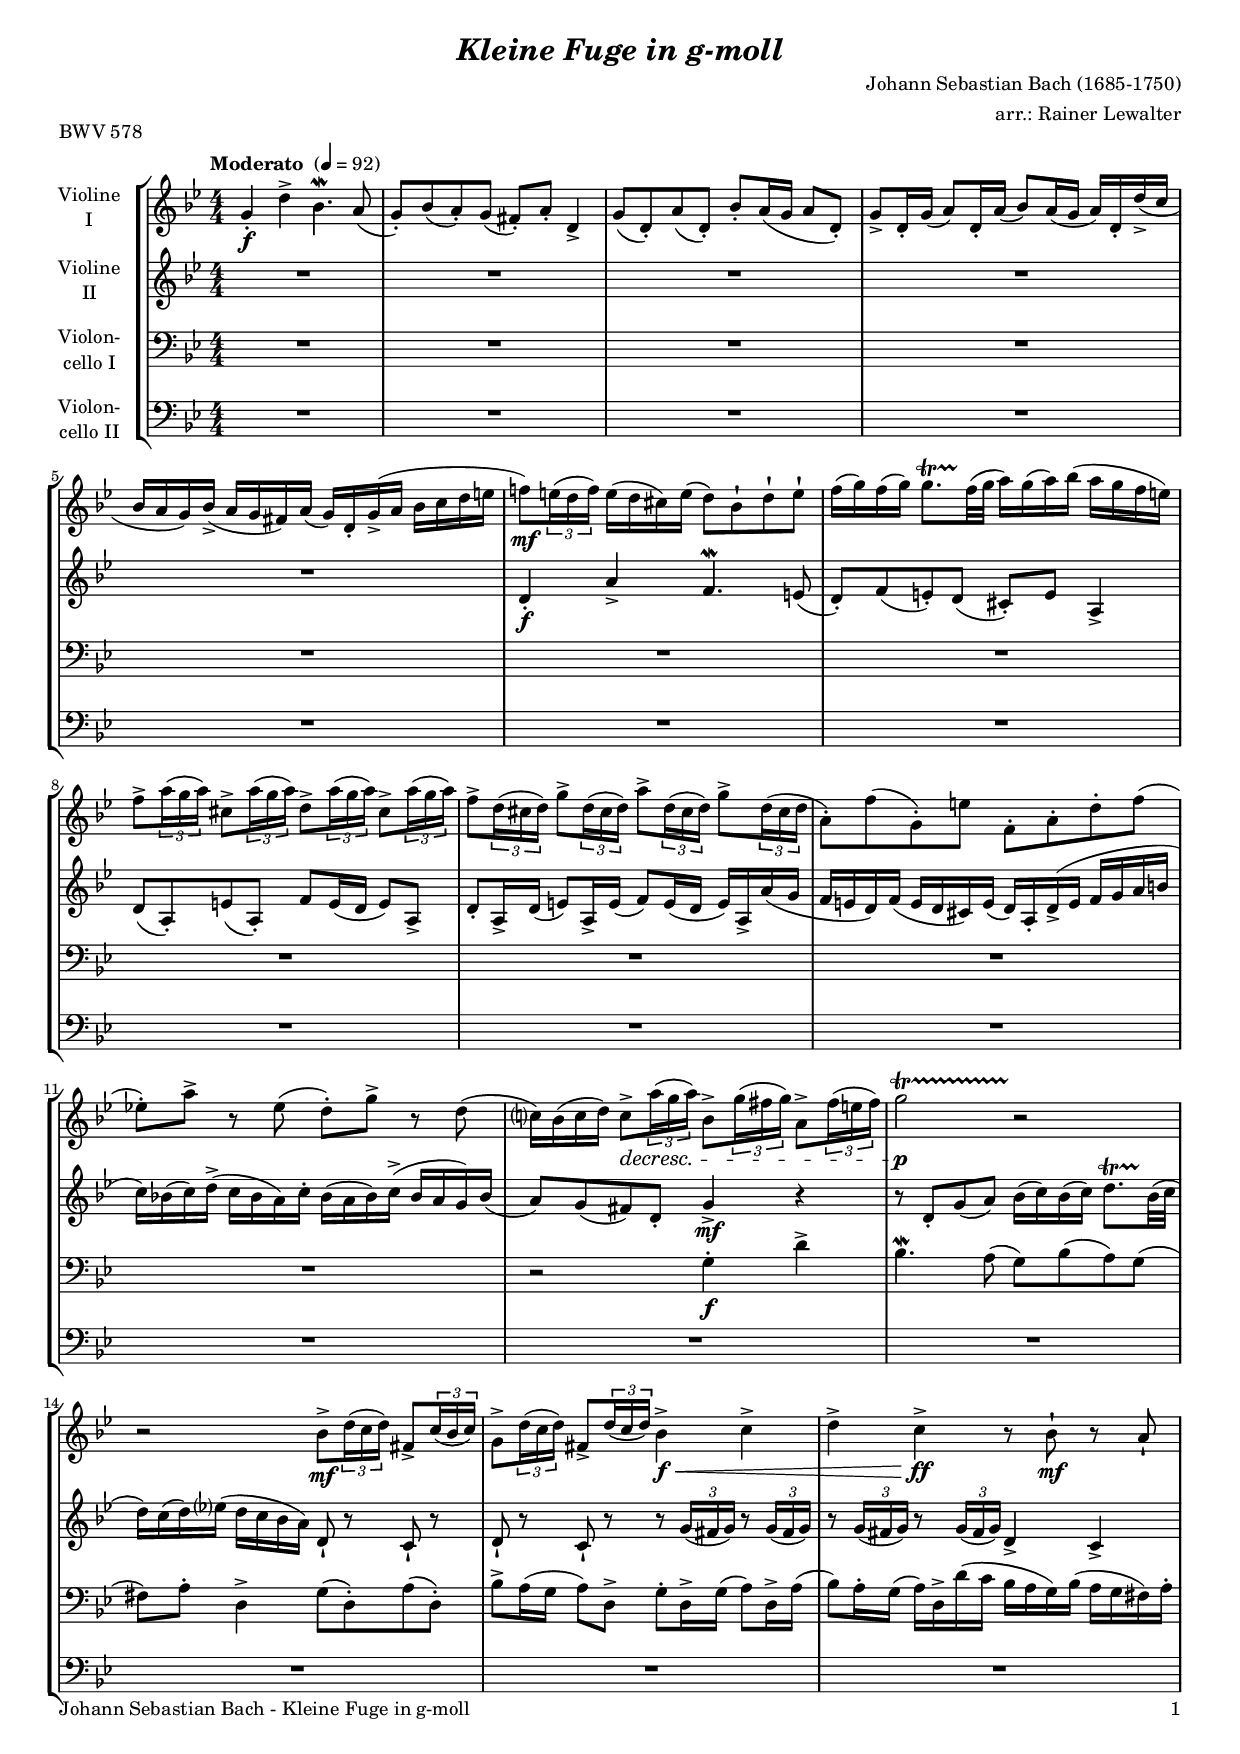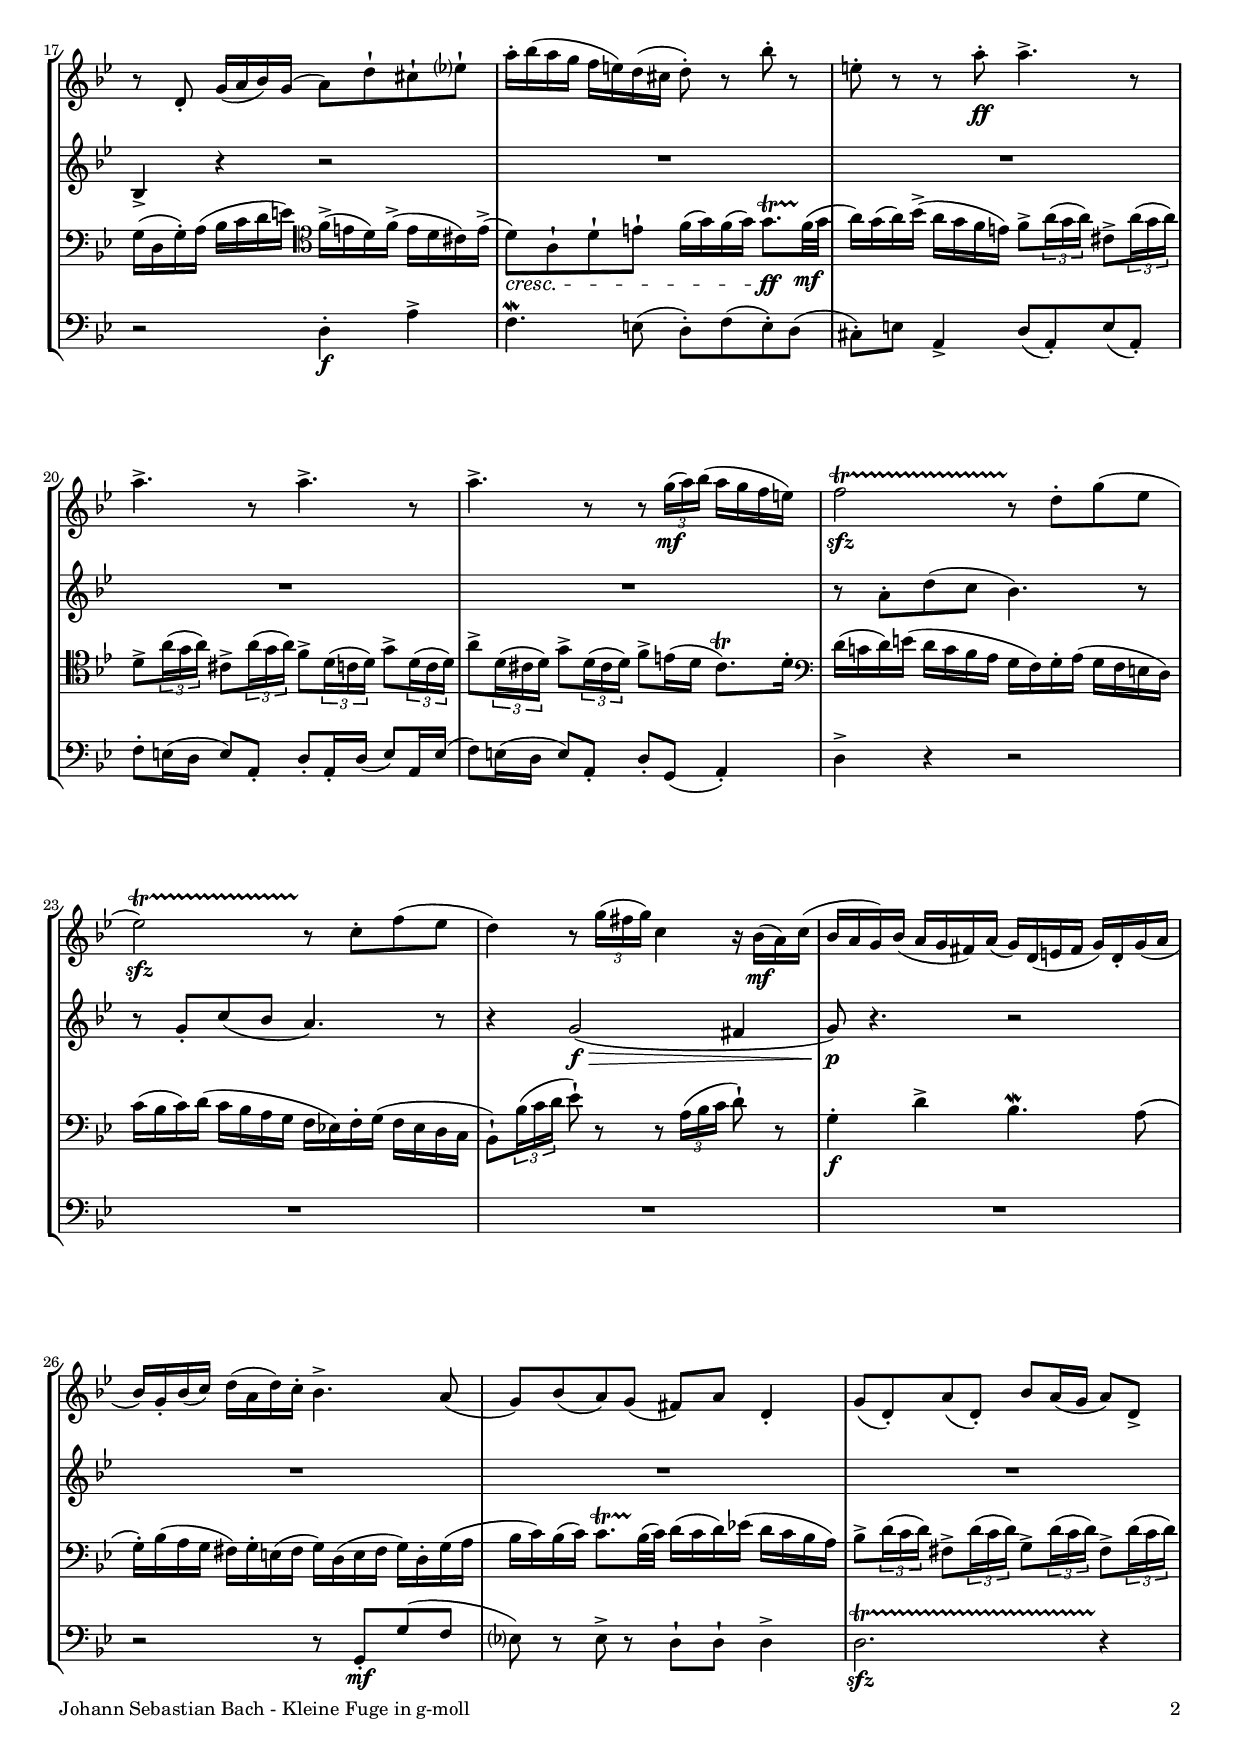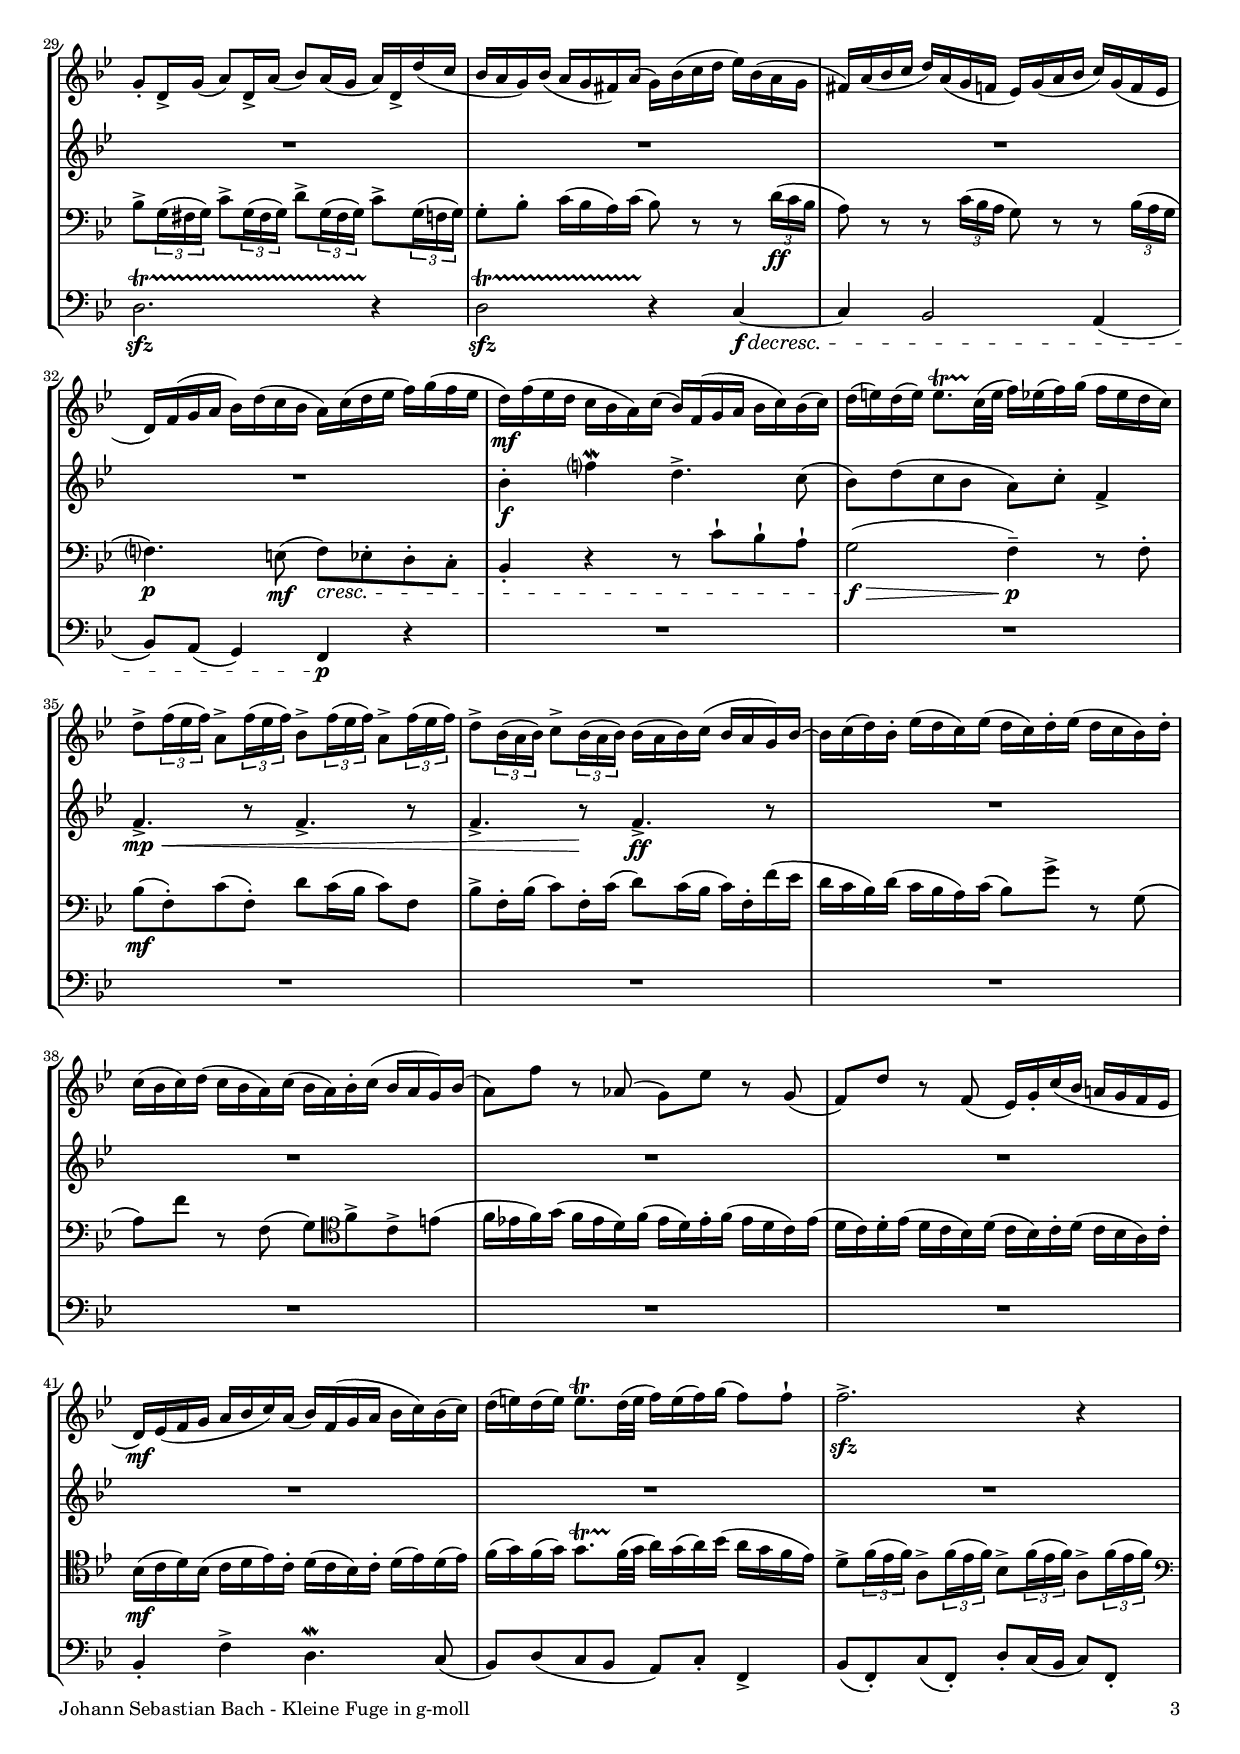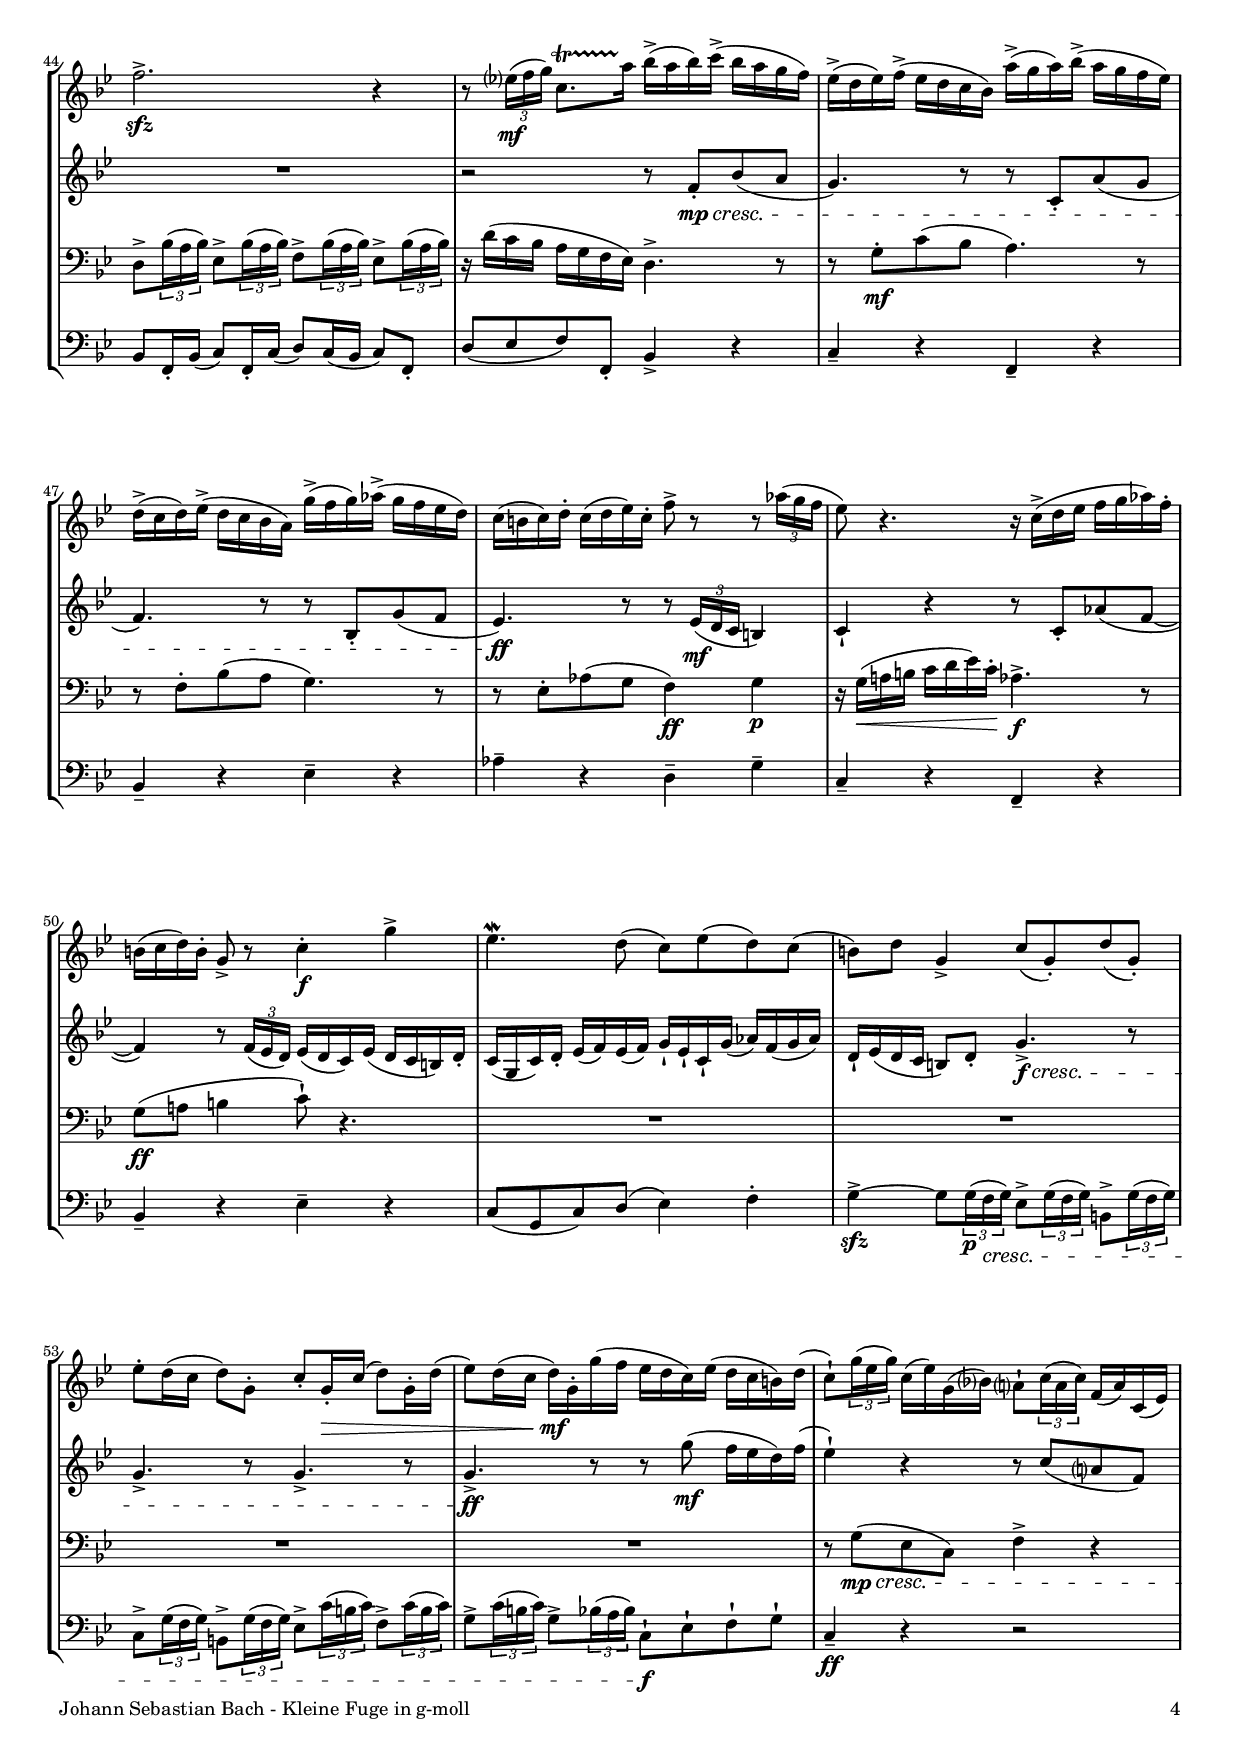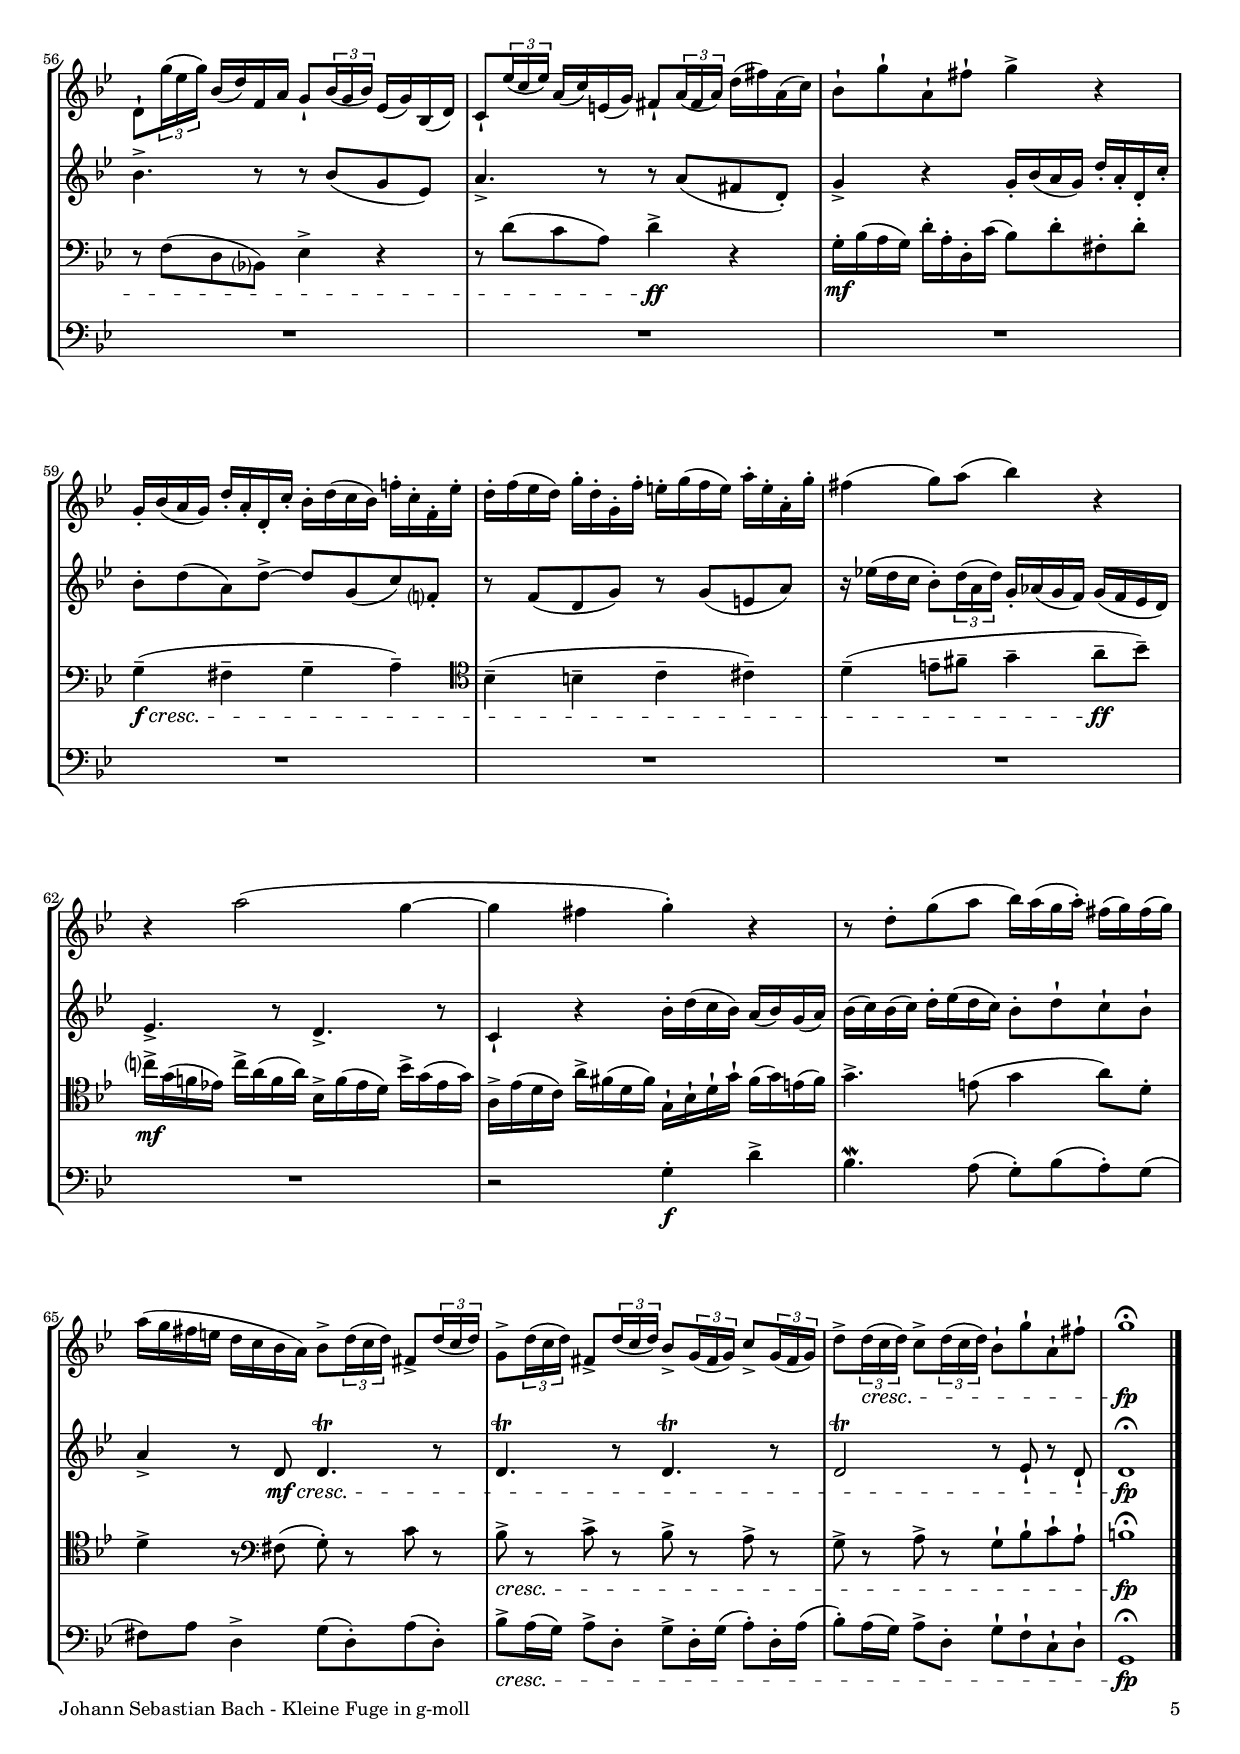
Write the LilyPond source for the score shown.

\version "2.20.2"
\include "deutsch.ly"

#(set-global-staff-size 16.5)

\header {
  title     = \markup \bold \italic "Kleine Fuge in g-moll"
  composer  = "Johann Sebastian Bach (1685-1750)"
  arranger  = "arr.: Rainer Lewalter"
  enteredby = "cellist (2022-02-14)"
  piece     = "BWV 578"
}

voiceconsts = {
  \key a \minor
  \time 4/4
  \clef "treble"
  \numericTimeSignature
  \compressEmptyMeasures
  % Set default beaming for all staves
%  \set Timing.beamExceptions = #'()
%  \set Timing.baseMoment     = #(ly:make-moment 1 4)
%  \set Timing.beatStructure  = #'(1 1 1)
  \tempo "Moderato " 4=92
}

mivl = "violin"
miba = "cello"

boxa = { \bar "||" \mark \markup \box \italic "A" }
boxb = { \bar "||" \mark \markup \box \italic "B" }

pori = \mark \markup \box \italic "poco rit."
rit  = \mark \markup \box \italic "rit."

va = \relative c'' {
  \voiceconsts

  a4-.\f e'-> c4.\mordent h8(
  a)-. c( h)-. a( gis)-. h-. e,4->
  a8( e)-. h'( e,)-. c'-. h16( a h8 e,)-.

  a-> e16-. a( h8) e,16-. h'( c8) h16( a h) e,-. e'(-> d
  c h a) c(-> h a gis) h( a) e-. a(-> h c d e fis

  g!8)\mf \tuplet 3/2 8 { fis16( e g) } fis( e dis) fis( e8) c-! e-! fis-!
  g16( a) g( a) a8.\startTrillSpan g32(\stopTrillSpan a h16) a( h) c( h a g fis)

  g8-> \tuplet 3/2 8 { h16( a h) } dis,8-> \tuplet 3/2 8 { h'16( a h) } e,8-> \tuplet 3/2 8 { h'16( a h) } dis,8-> \tuplet 3/2 8 { h'16( a h) }
  g8-> \tuplet 3/2 8 { e16( dis e) } a8-> \tuplet 3/2 8 { e16( dis e) } h'8-> \tuplet 3/2 8 { e,16( dis e) } a8-> \tuplet 3/2 8 { e16( dis e }

  h8)-. g'( a,)-. fis' g,-. h-. e-. g(
  f!)-. h-> r f( e)-. a-> r e(
  d?16) c( d e) d8->\decresc \tuplet 3/2 8 { h'16( a h) } c,8-> \tuplet 3/2 8 { a'16( gis a) } h,8-> \tuplet 3/2 8 { gis'16( fis gis) }

  a2\p\startTrillSpan r\stopTrillSpan
  r c,8->\mf \tuplet 3/2 8 { e16( d e) } gis,8-> \tuplet 3/2 8 { d'16( c d) }
  a8-> \tuplet 3/2 8 { e'16( d e) } gis,8-> \tuplet 3/2 8 { e'16( d e) } c4->\f\< d->

  e-> d->\!\ff r8 c-!\mf r h-!
  r e,-. a16( h c) a( h8) e-! dis-! f?-!
  h16-. c( h a g fis) e( dis e8)-. r c'-. r

  fis,-. r r h-.\ff h4.-> r8
  h4.-> r8 h4.-> r8
  h4.-> r8 r \tuplet 3/2 8 { a16(\mf h) c( } h a g fis)

  g2\sfz\startTrillSpan r8\stopTrillSpan e-. a( f
  f2)\sfz\startTrillSpan r8\stopTrillSpan d-. g( f
  e4) r8 \tuplet 3/2 8 { a16( gis a) } d,4 r16 c(\mf h) d(

  c h a) c( h a gis) h( a) e( fis gis a) e-. a( h
  c) a-. c( d) e( h e) d-. c4.-> h8(

  a) c( h) a( gis) h e,4-.
  a8( e)-. h'( e,)-. c' h16( a h8) e,->
  a-. e16-> a( h8) e,16-> h'( c8) h16( a h) e,-> e'( d

  c h a) c( h a gis) h( a) c( d e f) c( h a
  gis) h( c d e) h( a g f) a( h c d) a( g f

  e) g( a h c) e( d c h) d( e f g) a( g f
  e)\mf g( f e d c h) d( c) g( a h c d) c( d)

  e( fis) e( fis) fis8.\startTrillSpan d32(\stopTrillSpan fis g16) f( g) a( g f e d)
  e8-> \tuplet 3/2 8 { g16( f g) } h,8-> \tuplet 3/2 8 { g'16( f g) } c,8-> \tuplet 3/2 8 { g'16( f g) } h,8-> \tuplet 3/2 8 { g'16( f g) }

  e8-> \tuplet 3/2 8 { c16( h c) } d8-> \tuplet 3/2 8 { c16( h c) } c( h c) d( c h a) c~
  c d( e) c-. f( e d) f( e d) e-. f( e d c) e-.

  d( c d) e( d c h) d( c h) c-. d( c h a) c(
  h8) g' r b,( a) f' r a,(
  g) e' r g,( f16) a-. d( c h! a g f

  e)\mf f( g a h c d) h( c) g( a h c d) c( d)
  e( fis) e( fis) fis8.\trill e32( fis g16) fis( g) a( g8) g-!
  g2.->\sfz r4
  g2.->\sfz r4

  r8 \tuplet 3/2 8 { f?16(\mf g a) } d,8.\startTrillSpan h'16\stopTrillSpan c(-> h c) d(-> c h a g)
  f(-> e f) g(-> f e d c) h'(-> a h) c(-> h a g f)

  e(-> d e) f(-> e d c h) a'(-> g a) b(-> a g f e)
  d( cis d) e-. d( e f) d-. g8-> r r \tuplet 3/2 8 { b16( a g }

  f8) r4. r16 d(-> e f g a b) g-.
  cis,( d e) cis-. a8-> r d4-.\f a'->
  f4.\mordent e8( d) f( e) d8(

  cis) e a,4-> d8( a)-. e'( a,)-.
  f'-. e16( d e8) a,-. d-. a16-.\> d( e8) a,16-. e'(
  f8) e16( d e)\!\mf a,-. a'( g f e d) f( e d cis) e(

  d8)-! \tuplet 3/2 8 { a'16( f a) } d,( f) a,( c?) h?8-! \tuplet 3/2 8 { d16( h d) } g,( h) d,( f)
  e8-! \tuplet 3/2 8 { a'16( f a) } c,( e) g, h a8-! \tuplet 3/2 8 { c16( a c) } f,( a) c,( e)

  d8-! \tuplet 3/2 8 { f'16( d f) } h,( d) fis,( a) gis8-! \tuplet 3/2 8 { h16( gis h) } e( gis) h,( d)
  c8-! a'-! h,-! gis'-! a4-> r
  a,16-. c( h a) e'-. h-. e,-. d'-. c-. e( d c) g'!-. d-. g,-. f'-.

  e-. g( f e) a-. e-. a,-. g'-. fis-. a( g fis) h-. fis-. h,-. a'-.
  gis4( a8) h( c4) r
  r h2( a4~
  a gis a)-. r

  r8 e-. a( h c16) h( a h)-. gis( a) gis( a)
  h( a gis fis e d c h) c8-> \tuplet 3/2 8 { e16( d e) } gis,8-> \tuplet 3/2 8 { e'16( d e) }

  a,8-> \tuplet 3/2 8 { e'16( d e) } gis,8-> \tuplet 3/2 8 { e'16( d e) } c8-> \tuplet 3/2 8 { a16( gis a) } d8-> \tuplet 3/2 8 { a16( gis a) }
  e'8-> \tuplet 3/2 8 { e16(\cresc d e) } d8-> \tuplet 3/2 8 { e16( d e) } c8-! a'-! h,-! gis'-!
  a1\fermata\fp \bar "|."
}

vb = \relative c' {
  \voiceconsts

  R1*5
  e4-.\f h'-> g4.\mordent fis8(
  e)-. g( fis)-. e( dis)-. fis h,4->
  e8( h)-. fis'( h,)-. g' fis16( e fis8) h,->

  e-. h16-> e( fis8) h,16-> fis'( g8) fis16( e fis) h,-> h'( a
  g fis e) g( fis e dis) fis( e) h-. e(-> fis g a h cis

  d) c!( d) e(-> d c h) d-. c( h c) d(-> c h a) c(
  h8) a( gis) e-. a4->\mf r
  r8 e-. a( h) c16( d) c( d) e8.\startTrillSpan c32(\stopTrillSpan d

  e16) d( e) f?( e d c h) e,8-! r d-! r
  e-! r d-! r r \tuplet 3/2 8 { a'16( gis a) } r8 \tuplet 3/2 8 { a16( gis a) }
  r8 \tuplet 3/2 8 { a16( gis a) } r8 \tuplet 3/2 8 { a16( gis a) } e4-> d->

  c-> r r2
  R1*4
  r8 h'-. e( d c4.) r8
  r a-. d( c h4.) r8
  r4 a2(\f\> gis4

  a8)\!\p r4. r2
  R1*7
  c4-.\f g'?\mordent e4.-> d8(
  c) e( d c h) d-. g,4->

  g4.->\mp\< r8 g4.-> r8
  g4.-> r8\! g4.->\ff r8
  R1*8
  r2 r8 g-.\mp\cresc c( h

  a4.) r8 r d,-. h'( a
  g4.) r8 r c,-. a'( g
  f4.)\ff r8 r \tuplet 3/2 8 { f16(\mf e d } cis4)
  d-! r r8 d-. b'( g~

  g4) r8 \tuplet 3/2 8 { g16( f e) } f( e d) f( e d cis) e-.
  d( a d) e-. f( g) f( g) a-! f-! d-! a'( b)  g( a b)

  e,-! f( e d cis8) e-. a4.->\f\cresc r8
  a4.-> r8 a4.-> r8
  a4.->\ff r8 r a'(\mf g16 f e) g(

  f4)-! r r8 d( h? g)
  c4.-> r8 r c( a f)
  h4.-> r8 r h( gis e)-.
  a4-> r a16-. c( h a) e'-. h-. e,-. d'-.

  c8-. e( h) e~-> e a,( d) g,?-.
  r g( e a) r a( fis h)
  r16 f'!( e d c8)-. \tuplet 3/2 8 { e16( h e) } a,-. b( a g) a( g f e)

  f4.-> r8 e4.-> r8
  d4-! r c'16-. e( d c) h( c) a( h)
  c( d) c( d) e-. f( e d) c8-. e-! d-! c-!

  h4-> r8 e,\mf\cresc e4.\trill r8
  e4.\trill r8 e4.\trill r8
  e2\trill r8 f-! r e-!
  e1\fermata\fp \bar "|."
}

vc = \relative c' {
  \voiceconsts
  \clef "bass"

  R1*11
  r2 a4-.\f e'->
  c4.\mordent h8( a) c( h) a(

  gis) h-. e,4-> a8( e)-. h'( e,)-.
  c'-> h16( a h8) e,-> a-. e16-> a( h8) e,16-> h'(

  c8) h16-. a( h) e,-> e'( d c h a) c( h a gis) h-.
  a( e a)-. h( c d e fis) \clef "tenor" g(-> fis e) g(-> fis e dis) fis(->

  e8)\cresc h-! e-! fis-! g16( a) g( a) a8.\ff\startTrillSpan g32(\mf\stopTrillSpan a
  h16) a( h) c(-> h a g fis) g8-> \tuplet 3/2 8 { h16( a h) } dis,8-> \tuplet 3/2 8 { h'16( a h) }
  e,8-> \tuplet 3/2 8 { h'16( a h) } dis,8-> \tuplet 3/2 8 { h'16( a h) } g8-> \tuplet 3/2 8 { e16( d e) } a8-> \tuplet 3/2 8 { e16( d e) }
  h'8-> \tuplet 3/2 8 { e,16( dis e) } a8-> \tuplet 3/2 8 { e16( dis e) } g8-> fis16( e dis8.)\trill e16-. \clef "bass"

  e( d! e) fis( e d c h a g) a-. h( a g fis e)
  d'( c d) e( d c h a g f!) g-. a( g f e d

  c8)-! \tuplet 3/2 8 { c'16( d e } f8)-! r r \tuplet 3/2 8 { h,16( c d } e8)-! r
  a,4-.\f e'-> c4.\mordent h8(
  a16)-. c( h a gis) a-. fis( gis a) e( fis gis a) e-. a( h

  c d) c( d) d8.\startTrillSpan c32(\stopTrillSpan d) e16( d e) f!( e d c h)
  c8-> \tuplet 3/2 8 { e16( d e) } gis,8-> \tuplet 3/2 8 { e'16( d e) } a,8-> \tuplet 3/2 8 { e'16( d e) } gis,8-> \tuplet 3/2 8 { e'16( d e) }

  c8-> \tuplet 3/2 8 { a16( gis a) } d8-> \tuplet 3/2 8 { a16( gis a) } e'8-> \tuplet 3/2 8 { a,16( gis a) } d8-> \tuplet 3/2 8 { a16( g a) }
  a8-. c-. d16( c h) d( c8) r r \tuplet 3/2 8 { e16(\ff d c }

  h8) r r \tuplet 3/2 8 { d16( c h } a8) r r \tuplet 3/2 8 { c16( h a }

  g?4.)\p fis8(\mf g)\cresc f-. e-. d-.

  c4-. r r8 d'-! c-! h-!
  a2(\f\> g4)--\!\p r8 g-.
  c(\mf g)-. d'( g,)-. e' d16( c d8) g,

  c-> g16-. c( d8) g,16-. d'( e8) d16( c d) g,-. g'( f
  e d c) e( d c h) d( c8) a'-> r a,(

  h) g' r g,( a) \clef "tenor" g'-> d-> fis(
  g16 f! g) a( g f e) g( f e) f-. g( f e d) f(

  e d) e-. f( e d c) e( d c) d-. e( d c h) d-.
  c(\mf d e) c( d e f) d-. e( d c) d-. e( f) e( f)

  g( a) g( a) a8.\startTrillSpan g32(\stopTrillSpan a h16) a( h) c( h a g f)
  e8-> \tuplet 3/2 8 { g16( f g) } h,8-> \tuplet 3/2 8 { g'16( f g) } c,8-> \tuplet 3/2 8 { g'16( f g) } h,8-> \tuplet 3/2 8 { g'16( f g) } \clef "bass"

  e,8-> \tuplet 3/2 8 { c'16( h c) } f,8-> \tuplet 3/2 8 { c'16( h c) } g8-> \tuplet 3/2 8 { c16( h c) } f,8-> \tuplet 3/2 8 { c'16( h c) }
  r e( d c h a g f) e4.-> r8
 
  r8 a-.\mf d( c h4.) r8
  r g-. c( h a4.) r8
  r f-. b( a g4)\ff a\p

  r16 a(\< h! cis d e f) d-.\! b4.->\f r8
  a(\ff h! cis4 d8)-! r4.
  R1*4

  r8 a(\mp\cresc f d) g4-> r
  r8 g( e c?) f4-> r
  r8 e'( d h) e4->\ff r

  a,16-.\mf c( h a) e'-. h-. e,-. d'( c8) e-. gis,-. e'-.
  a,4(--\f\cresc gis-- a-- h)-- \clef "tenor"
  c(-- cis-- d-- dis)--

  e(-- fis8-- gis-- a4-- h8--\ff c)--
  d?16->\mf a( g! f!) d'-> h( g h) c,-> g'( f e) c'-> a( f a)

  h,-> f'( e d) h'-> gis( e gis) a,-! c-! e-! a-! gis( a) fis( gis)
  a4.-> fis8( a4 h8) e,-.
  e4-> r8 \clef "bass" gis,( a)-. r d r

  c->\cresc r d-> r c-> r h-> r
  a-> r h-> r a-! c-! d-! h-!
  cis1\fermata\fp \bar "|."
}

vd = \relative c {
  \voiceconsts
  \clef "bass"

  R1*16
  r2 e4-.\f h'->
  g4.\mordent fis8( e)-. g( fis)-. e(
  dis)-. fis h,4-> e8( h)-. fis'( h,)-.

  g'-. fis16( e fis8) h,-. e-. h16-. e( fis8) h,16 fis'(
  g8) fis16( e fis8) h,-. e-. a,( h4)-.
  e-> r r2

  R1*3
  r2 r8 a,-.\mf a'( g
  f?) r f-> r e-! e-! e4->
  e2.\sfz\startTrillSpan r4\stopTrillSpan

  e2.\sfz\startTrillSpan r4\stopTrillSpan
  e2\sfz\startTrillSpan r4\stopTrillSpan d~\f\decresc
  d c2 h4(
  c8) h( a4) g\p r

  R1*8
  c4-. g'-> e4.\mordent d8(
  c) e( d c h) d-. g,4->

  c8( g)-. d'( g,)-. e'-. d16( c d8) g,-.
  c g16-. c( d8) g,16-. d'( e8) d16( c d8) g,-.
  e'( f g) g,-. c4-> r

  d-- r g,-- r
  c-- r f-- r
  b-- r e,-- a--
  d,-- r g,-- r
  
  c-- r f-- r
  d8( a d) e( f4) g-.
  a~->\sfz a8 \tuplet 3/2 8 { a16(\p g\cresc a) } f8-> \tuplet 3/2 8 { a16( g a) } cis,8-> \tuplet 3/2 8 { a'16( g a) }

  d,8-> \tuplet 3/2 8 { a'16( g a) } cis,8-> \tuplet 3/2 8 { a'16( g a) } f8-> \tuplet 3/2 8 { d'16( cis d) } g,8-> \tuplet 3/2 8 { d'16( cis d) }
  a8-> \tuplet 3/2 8 { d16( cis d) } a8-> \tuplet 3/2 8 { c16( h c) } d,8-!\f f-! g-! a-!

  d,4--\ff r r2
  R1*7
  r2 a'4-.\f e'->
  c4.\mordent h8( a)-. c( h)-. a(
  gis) h e,4-> a8( e)-. h'( e,)-.

  c'->\cresc h16( a) h8-> e,-. a-> e16-. a( h8)-. e,16-. h'(
  c8)-. h16( a) h8-> e,-. a-! g-! d-! e-!
  a,1\fermata\fp \bar "|."
}


music = \new StaffGroup <<
      \new Staff {
	\set Staff.midiInstrument = \mivl
	\set Staff.instrumentName = \markup \center-column { "Violine" "I" }
	\transpose a g { \va }
      }

      \new Staff {
	\set Staff.midiInstrument = \mivl
	\set Staff.instrumentName = \markup \center-column { "Violine" "II" }
	\transpose a g { \vb }
      }

      \new Staff {
	\set Staff.midiInstrument = \miba
	\set Staff.instrumentName = \markup \center-column { "Violon-" "cello I" }
	\transpose a g { \vc }
      }

      \new Staff {
	\set Staff.midiInstrument = \miba
	\set Staff.instrumentName = \markup \center-column { "Violon-" "cello II" }
	\transpose a g { \vd }
      }
>>

\book {
   \paper {
    print-page-number = ##t
    print-first-page-number = ##t
    ragged-last-bottom = ##f
    oddHeaderMarkup = \markup \null
    evenHeaderMarkup = \markup \null
    oddFooterMarkup = \markup {
      \fill-line {
        \on-the-fly #print-page-number-check-first
        "Johann Sebastian Bach - Kleine Fuge in g-moll" \fromproperty #'page:page-number-string
      }
    }
    evenFooterMarkup = \oddFooterMarkup
  } \score {
    \music
    \layout {}
  }

  \score {
    \unfoldRepeats \music

    \midi {
      \context {
        \Score
      }
    }
  }
}